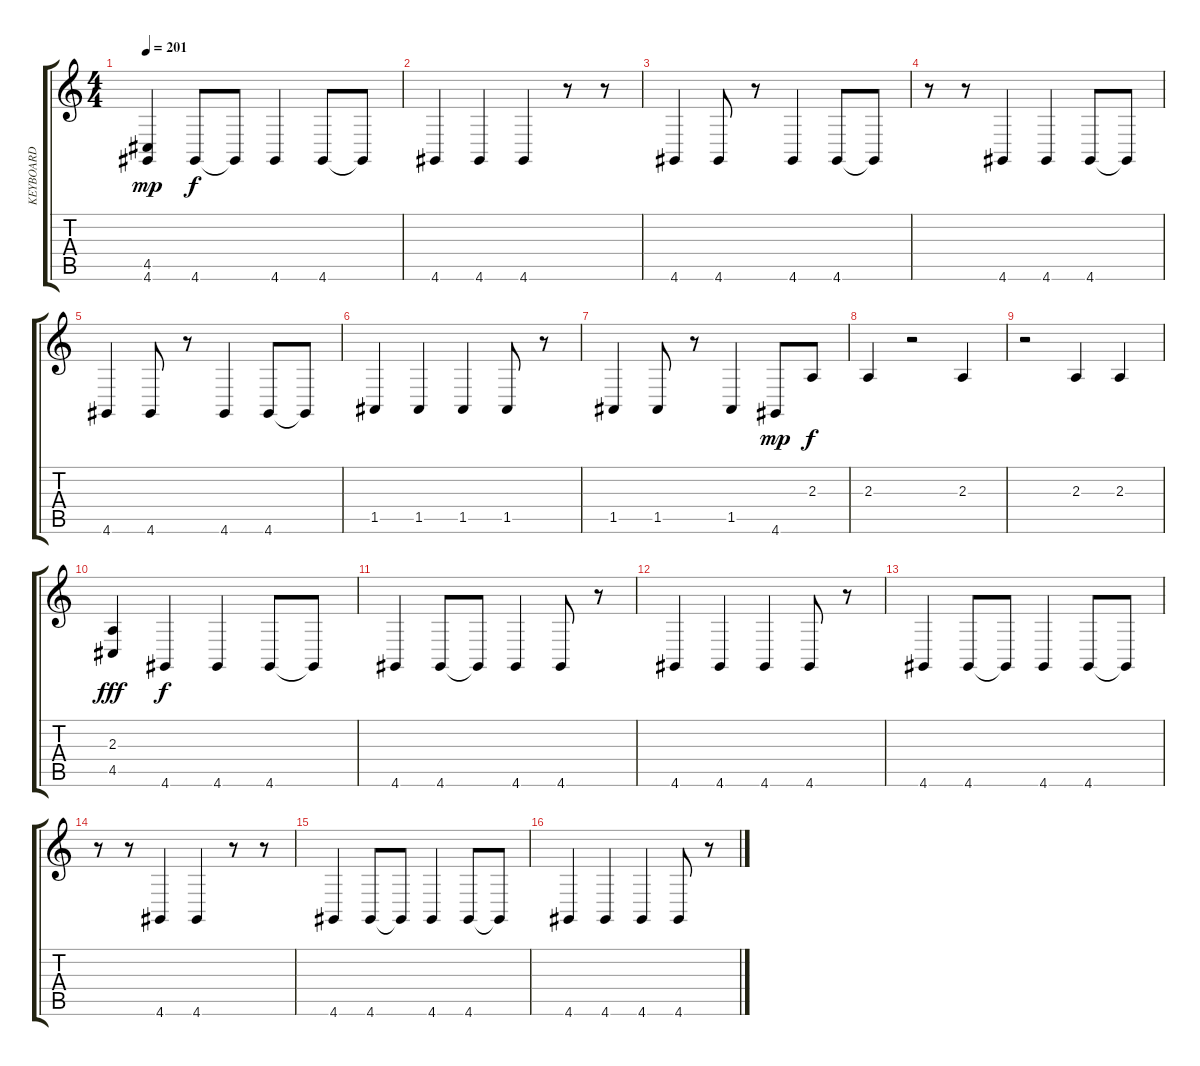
\track ("KEYBOARD" "KEYBOARD") {instrument acousticgrandpiano}
\staff {score tabs}
\tuning (E4 B3 G3 D3 A2 E2) {hide}
\ts (4 4)
\tempo 201
\clef g2
\ks c
(4.5 4.6).4{dy mp} 4.6.8{dy f} 4.6{t}.8 4.6.4 4.6.8 4.6{t}.8 |
4.6.4 4.6.4 4.6.4 r.8 r.8 |
4.6.4 4.6.8 r.8 4.6.4 4.6.8 4.6{t}.8 |
r.8 r.8 4.6.4 4.6.4 4.6.8 4.6{t}.8 |
4.6.4 4.6.8 r.8 4.6.4 4.6.8 4.6{t}.8 |
1.5.4 1.5.4 1.5.4 1.5.8 r.8 |
1.5.4 1.5.8 r.8 1.5.4 4.6.8{dy mp} 2.3.8{dy f} |
2.3.4 r.2 2.3.4 |
r.2 2.3.4 2.3.4 |
(2.3 4.5).4{dy fff} 4.6.4{dy f} 4.6.4 4.6.8 4.6{t}.8 |
4.6.4 4.6.8 4.6{t}.8 4.6.4 4.6.8 r.8 |
4.6.4 4.6.4 4.6.4 4.6.8 r.8 |
4.6.4 4.6.8 4.6{t}.8 4.6.4 4.6.8 4.6{t}.8 |
r.8 r.8 4.6.4 4.6.4 r.8 r.8 |
4.6.4 4.6.8 4.6{t}.8 4.6.4 4.6.8 4.6{t}.8 |
4.6.4 4.6.4 4.6.4 4.6.8 r.8
